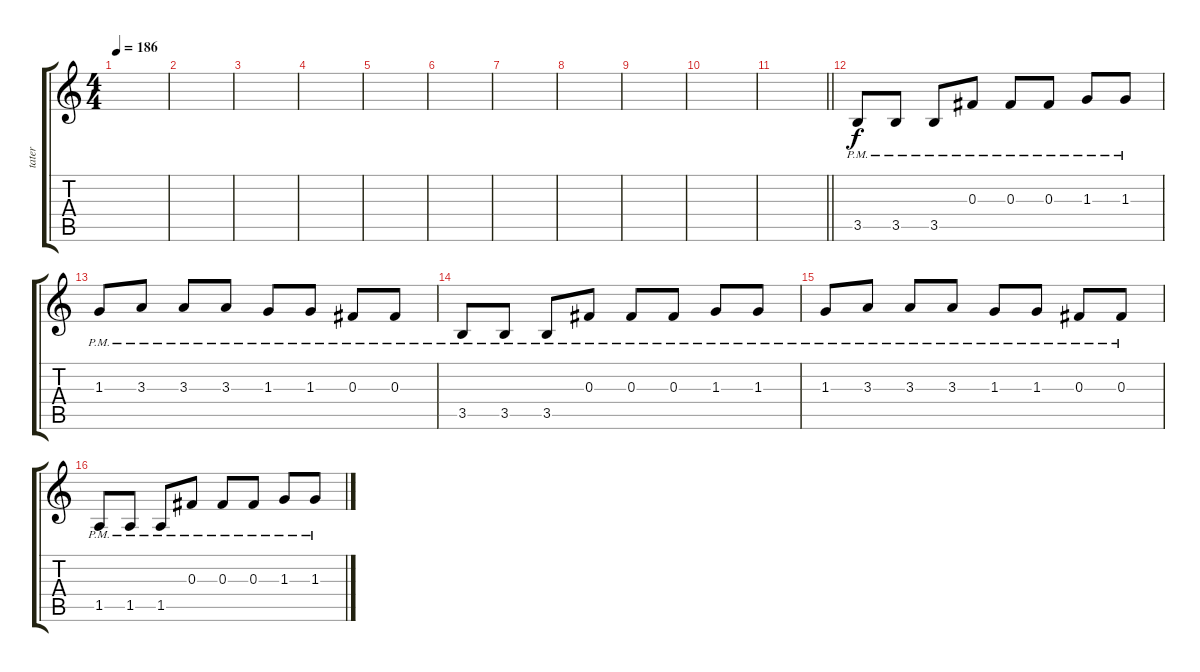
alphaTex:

\track ("tater" "tater") {instrument electricguitarclean}
\staff {score tabs}
\tuning (Eb4 Bb3 Gb3 Db3 Ab2 Db2) {hide}
\ts (4 4)
\tempo 186
\clef g2
\ks c
|
|
|
|
|
|
|
|
|
|
\barLineRight lightlight
|
\section ("" " ")
3.5{pm}.8 3.5{pm}.8 3.5{pm}.8 0.3{pm}.8 0.3{pm}.8 0.3{pm}.8 1.3{pm}.8 1.3{pm}.8 |
1.3{pm}.8 3.3{pm}.8 3.3{pm}.8 3.3{pm}.8 1.3{pm}.8 1.3{pm}.8 0.3{pm}.8 0.3{pm}.8 |
3.5{pm}.8 3.5{pm}.8 3.5{pm}.8 0.3{pm}.8 0.3{pm}.8 0.3{pm}.8 1.3{pm}.8 1.3{pm}.8 |
1.3{pm}.8 3.3{pm}.8 3.3{pm}.8 3.3{pm}.8 1.3{pm}.8 1.3{pm}.8 0.3{pm}.8 0.3{pm}.8 |
1.5{pm}.8 1.5{pm}.8 1.5{pm}.8 0.3{pm}.8 0.3{pm}.8 0.3{pm}.8 1.3{pm}.8 1.3{pm}.8
